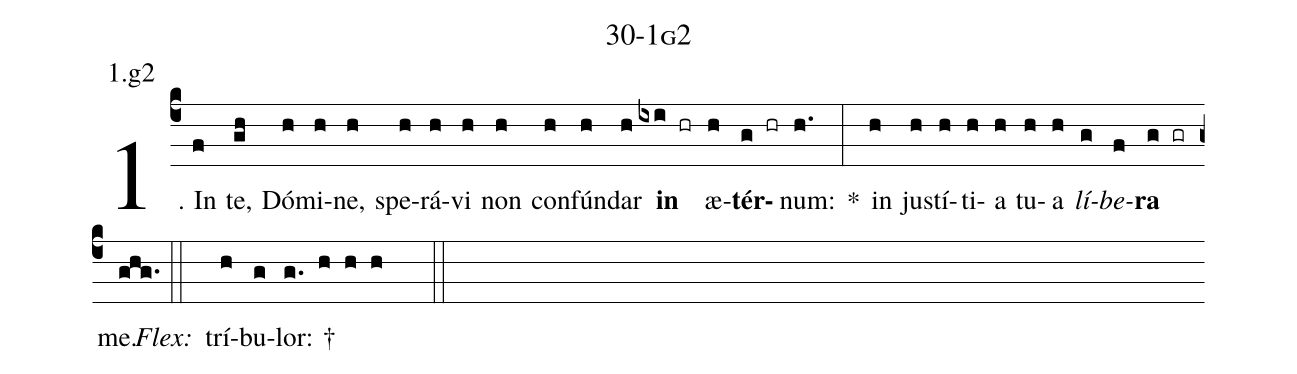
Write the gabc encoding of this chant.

name: 30-1g2;
annotation: 1.g2;
%%
(c4)1. In(f) te,(gh) Dó(h)mi(h)ne,(h) spe(h)rá(h)vi(h) non(h) con(h)fún(h)dar(h) <b>in</b>(ixi hr) æ(h)<b>tér</b>(g hr)num:(h.) *(:) in(h) jus(h)tí(h)ti(h)a(h) tu(h)a(h) <i>lí</i>(g)<i>be</i>(f)<b>ra</b>(g gr) me.(ghg.) (::)
<i>Flex:</i>()  trí(h)bu(g)lor: †(g. h h h  ::)
